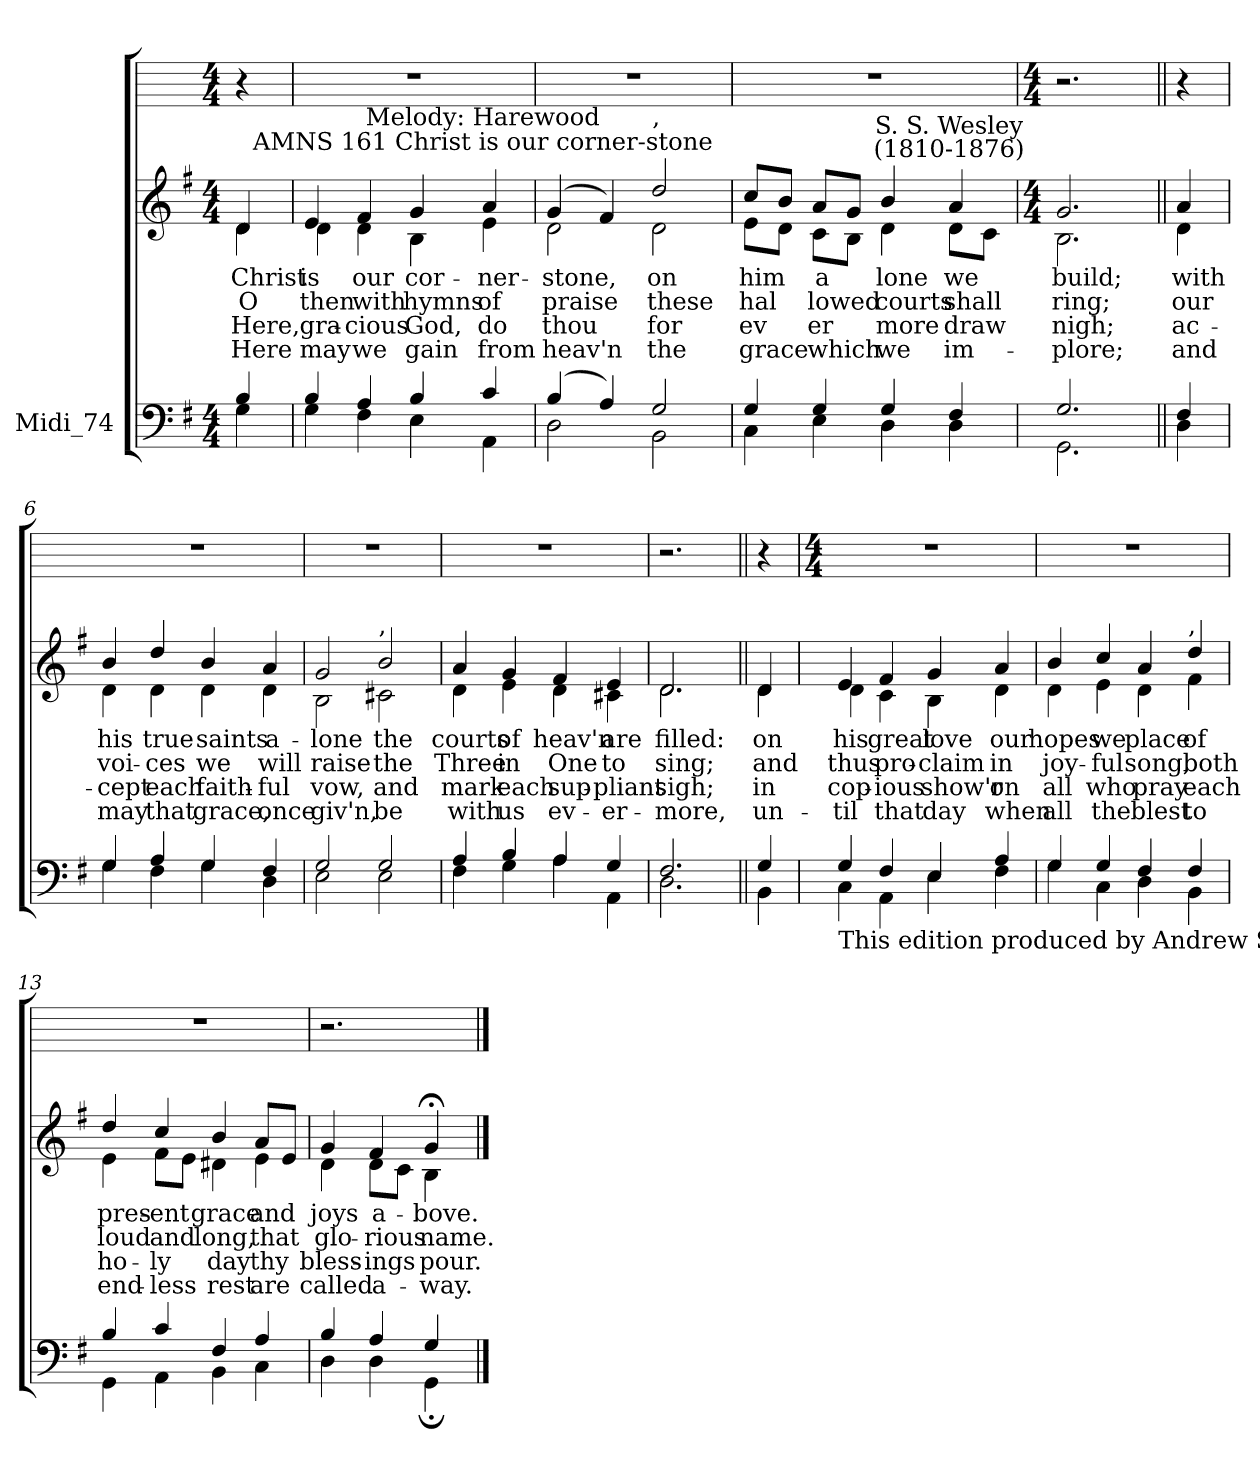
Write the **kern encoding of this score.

**kern	**kern	**text	**text	**text	**text	**kern
*part3	*part2	*part2	*part2	*part2	*part2	*part1
*staff3	*staff2	*staff2	*staff2	*staff2	*staff2	*staff1
*I"Midi_74	*	*	*	*	*	*
*clefF4	*clefG2	*	*	*	*	*
*k[f#]	*k[f#]	*	*	*	*	*
*G:	*G:	*	*	*	*	*
*M4/4	*M4/4	*	*	*	*	*M4/4
=	=	=	=	=	=	=
*^	*	*	*	*	*	*
!	!	!LO:TX:a:cj:t=Latin, before 9th century,\ntr. J. Chandler (1806-1876)	!	!	!	!	!
!	!	!	!LO:LY:b	!LO:LY:b	!LO:LY:b	!LO:LY:b	!
*	*	*^	*	*	*	*	*
4B/	4G\	4d/	4d\	Christ	O	Here,	Here	4r
=1	=1	=1	=1	=1	=1	=1	=1	=1
!	!	!	!	!LO:LY:b	!LO:LY:b	!LO:LY:b	!LO:LY:b	!
4B/	4G\	4e/	4d\	is	then	gra-	-may	1r
!	!	!	!	!LO:LY:b	!LO:LY:b	!LO:LY:b	!LO:LY:b	!
4A/	4F#\	4f#/	4d\	our	with	cious	we	.
!	!	!	!	!LO:LY:b	!LO:LY:b	!LO:LY:b	!LO:LY:b	!
4B/	4E\	4g/	4B\	cor-	-hymns	God,	gain	.
!	!	!LO:TX:a:cj:t=AMNS 161 Christ is our corner-stone	!	!	!	!	!	!
!	!	!LO:TX:a:cj:t=Melody&colon; Harewood	!	!	!	!	!	!
!	!	!	!	!LO:LY:b	!LO:LY:b	!LO:LY:b	!LO:LY:b	!
4c/	4AA\	4a/	4e\	ner-	-of	do	from	.
=2	=2	=2	=2	=2	=2	=2	=2	=2
!	!	!	!	!LO:LY:b	!LO:LY:b	!LO:LY:b	!LO:LY:b	!
(>4B/	2D\	(>4g/	2d\	stone,	praise	thou	heav'n	1r
4A/)	.	4f#/)	.	.	.	.	.	.
!	!	!LO:TX:a:t=,	!	!	!	!	!	!
!	!	!	!	!LO:LY:b	!LO:LY:b	!LO:LY:b	!LO:LY:b	!
2G/	2BB\	2dd/	2d\	on	these	for	the	.
=3	=3	=3	=3	=3	=3	=3	=3	=3
!	!	!	!	!LO:LY:b	!LO:LY:b	!LO:LY:b	!LO:LY:b	!
4G/	4C\	8cc/L	8e\L	him	hal	ev	grace	1r
.	.	8b/J	8d\J	.	.	.	.	.
!	!	!	!	!LO:LY:b	!LO:LY:b	!LO:LY:b	!LO:LY:b	!
4G/	4E\	8a/L	8c\L	a	lowed	er	which	.
.	.	8g/J	8B\J	.	.	.	.	.
!	!	!	!	!LO:LY:b	!LO:LY:b	!LO:LY:b	!LO:LY:b	!
4G/	4D\	4b/	4d\	lone	courts	more	we	.
!	!	!LO:TX:a:cj:t=S. S. Wesley\n(1810-1876)	!	!	!	!	!	!
!	!	!	!	!LO:LY:b	!LO:LY:b	!LO:LY:b	!LO:LY:b	!
4F#/	4D\	4a/	8d\L	we	shall	draw	im-	.
.	.	.	8c\J	.	.	.	.	.
!!LO:LB:g=z
=4	=4	=4	=4	=4	=4	=4	=4	=4
*	*	*M4/4	*	*	*	*	*	*M4/4
!	!	!	!	!LO:LY:b	!LO:LY:b	!LO:LY:b	!LO:LY:b	!
2.G/	2.GG\	2.g/	2.B\	-build;	ring;	nigh;	plore;	2.r
=5||	=5||	=5||	=5||	=5||	=5||	=5||	=5||	=5||
!	!	!	!	!LO:LY:b	!LO:LY:b	!LO:LY:b	!LO:LY:b	!
4F#/	4D\	4a/	4d\	with	our	ac-	-and	4r
=6	=6	=6	=6	=6	=6	=6	=6	=6
!	!	!	!	!LO:LY:b	!LO:LY:b	!LO:LY:b	!LO:LY:b	!
4G/	4G\	4b/	4d\	his	voi-	-cept	may	1r
!	!	!	!	!LO:LY:b	!LO:LY:b	!LO:LY:b	!LO:LY:b	!
4A/	4F#\	4dd/	4d\	true	ces	each	that	.
!	!	!	!	!LO:LY:b	!LO:LY:b	!LO:LY:b	!LO:LY:b	!
4G/	4G\	4b/	4d\	saints	we	faith-	-grace,	.
!	!	!	!	!LO:LY:b	!LO:LY:b	!LO:LY:b	!LO:LY:b	!
4F#/	4D\	4a/	4d\	a-	-will	ful	once	.
=7	=7	=7	=7	=7	=7	=7	=7	=7
!	!	!	!	!LO:LY:b	!LO:LY:b	!LO:LY:b	!LO:LY:b	!
2G/	2E\	2g/	2B\	lone	raise	vow,	giv'n,	1r
!	!	!LO:TX:a:t=,	!	!	!	!	!	!
!	!	!	!	!LO:LY:b	!LO:LY:b	!LO:LY:b	!LO:LY:b	!
2G/	2E\	2b/	2c#X\	the	the	and	be	.
=8	=8	=8	=8	=8	=8	=8	=8	=8
!	!	!	!	!LO:LY:b	!LO:LY:b	!LO:LY:b	!LO:LY:b	!
4A/	4F#\	4a/	4d\	courts	Three	mark	with	1r
!	!	!	!	!LO:LY:b	!LO:LY:b	!LO:LY:b	!LO:LY:b	!
4B/	4G\	4g/	4e\	of	in	each	us	.
!	!	!	!	!LO:LY:b	!LO:LY:b	!LO:LY:b	!LO:LY:b	!
4A/	4A\	4f#/	4d\	heav'n	One	sup-	-ev-	.
!	!	!	!	!LO:LY:b	!LO:LY:b	!LO:LY:b	!LO:LY:b	!
4G/	4AA\	4e/	4c#X\	-are	to	pliant	er-	.
=9	=9	=9	=9	=9	=9	=9	=9	=9
!	!	!	!	!LO:LY:b	!LO:LY:b	!LO:LY:b	!LO:LY:b	!
2.F#/	2.D\	2.d/	2.d\	-filled:	sing;	sigh;	more,	2.r
=10||	=10||	=10||	=10||	=10||	=10||	=10||	=10||	=10||
!	!	!	!	!LO:LY:b	!LO:LY:b	!LO:LY:b	!LO:LY:b	!
4G/	4BB\	4d/	4d\	on	and	in	un-	4r
!!LO:LB:g=z
=11	=11	=11	=11	=11	=11	=11	=11	=11
*	*	*	*	*	*	*	*	*M4/4
!LO:TX:b:t=This edition produced by Andrew Sims, 2020	!	!	!	!	!	!	!	!
!	!	!	!	!LO:LY:b	!LO:LY:b	!LO:LY:b	!LO:LY:b	!
4G/	4C\	4e/	4d\	-his	thus	cop-	-til	1r
!	!	!	!	!LO:LY:b	!LO:LY:b	!LO:LY:b	!LO:LY:b	!
4F#/	4AA\	4f#/	4c\	great	pro-	-ious	that	.
!	!	!	!	!LO:LY:b	!LO:LY:b	!LO:LY:b	!LO:LY:b	!
4E/	4E\	4g/	4B\	love	claim	show'r	day	.
!	!	!	!	!LO:LY:b	!LO:LY:b	!LO:LY:b	!LO:LY:b	!
4A/	4F#\	4a/	4d\	our	in	on	when	.
=12	=12	=12	=12	=12	=12	=12	=12	=12
!	!	!	!	!LO:LY:b	!LO:LY:b	!LO:LY:b	!LO:LY:b	!
4G/	4G\	4b/	4d\	hopes	joy-	-all	all	1r
!	!	!	!	!LO:LY:b	!LO:LY:b	!LO:LY:b	!LO:LY:b	!
4G/	4C\	4cc/	4e\	we	ful	who	the	.
!	!	!	!	!LO:LY:b	!LO:LY:b	!LO:LY:b	!LO:LY:b	!
4F#/	4D\	4a/	4d\	place	song,	pray	blest	.
!	!	!LO:TX:a:t=,	!	!	!	!	!	!
!	!	!	!	!LO:LY:b	!LO:LY:b	!LO:LY:b	!LO:LY:b	!
4F#/	4BB\	4dd/	4f#\	of	both	each	to	.
=13	=13	=13	=13	=13	=13	=13	=13	=13
!	!	!	!	!LO:LY:b	!LO:LY:b	!LO:LY:b	!LO:LY:b	!
4B/	4GG\	4dd/	4e\	pres-	-loud	ho-	-end-	1r
!	!	!	!	!LO:LY:b	!LO:LY:b	!LO:LY:b	!LO:LY:b	!
4c/	4AA\	4cc/	8f#\L	-ent	and	ly	less	.
.	.	.	8e\J	.	.	.	.	.
!	!	!	!	!LO:LY:b	!LO:LY:b	!LO:LY:b	!LO:LY:b	!
4F#/	4BB\	4b/	4d#X\	grace	long,	day	rest	.
!	!	!	!	!LO:LY:b	!LO:LY:b	!LO:LY:b	!LO:LY:b	!
4A/	4C\	8a/L	4e\	and	that	thy	are	.
.	.	8e/J	.	.	.	.	.	.
=14	=14	=14	=14	=14	=14	=14	=14	=14
!	!	!	!	!LO:LY:b	!LO:LY:b	!LO:LY:b	!LO:LY:b	!
4B/	4D\	4g/	4d\	joys	glo-	-bless-	-called	2.r
!	!	!	!	!LO:LY:b	!LO:LY:b	!LO:LY:b	!LO:LY:b	!
4A/	4D\	4f#/	8d\L	a-	-rious	ings	a-	.
.	.	.	8c\J	.	.	.	.	.
!	!	!	!	!LO:LY:b	!LO:LY:b	!LO:LY:b	!LO:LY:b	!
4G/	4GG;\	4g;</	4B\	-bove.	name.	pour.	way.	.
*v	*v	*	*	*	*	*	*	*
*	*v	*v	*	*	*	*	*
==	==	==	==	==	==	==
*-	*-	*-	*-	*-	*-	*-
